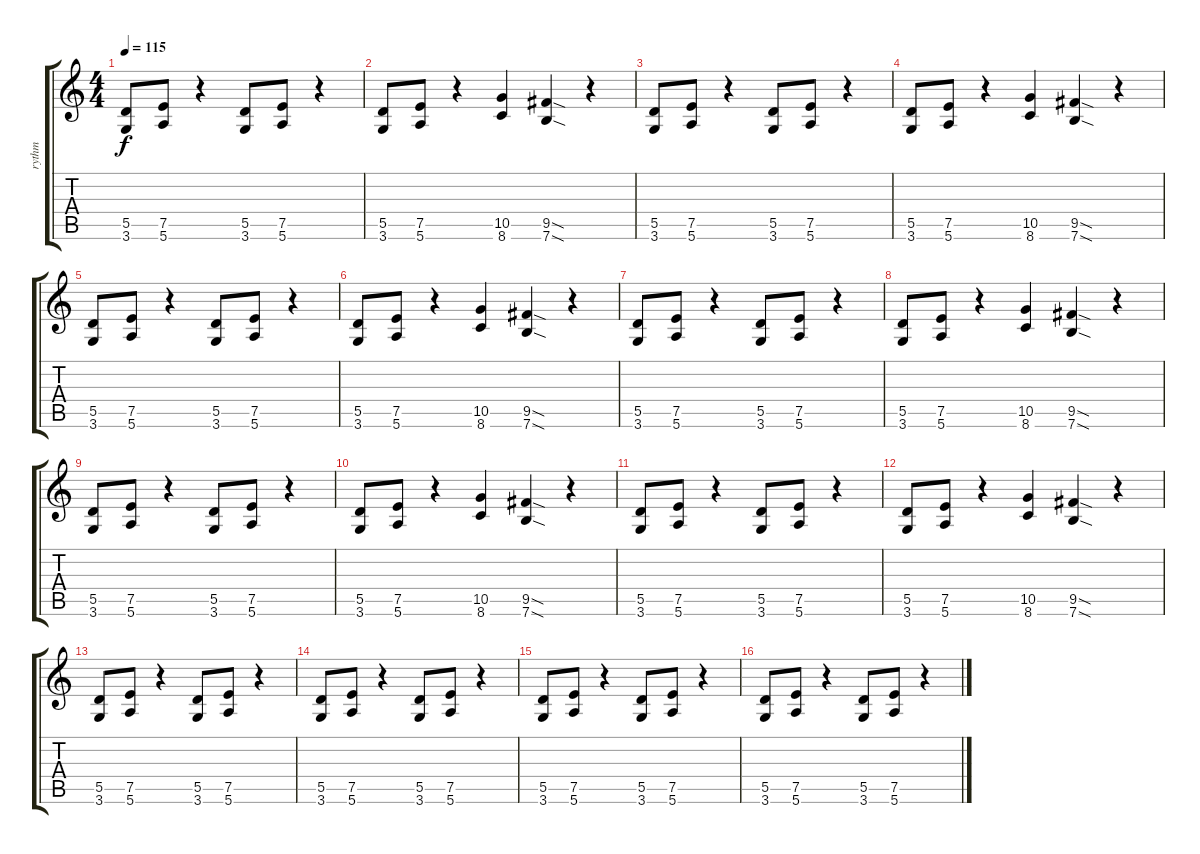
\track ("rythm" "rythm") {instrument distortionguitar}
\staff {score tabs}
\tuning (E4 B3 G3 D3 A2 E2) {hide}
\ts (4 4)
\tempo 115
\clef g2
\ks c
(5.5 3.6).8{dy f} (7.5 5.6).8 r.4 (5.5 3.6).8 (7.5 5.6).8 r.4 |
(5.5 3.6).8 (7.5 5.6).8 r.4 (10.5 8.6).4 (9.5{sod} 7.6{sod}).4 r.4 |
(5.5 3.6).8 (7.5 5.6).8 r.4 (5.5 3.6).8 (7.5 5.6).8 r.4 |
(5.5 3.6).8 (7.5 5.6).8 r.4 (10.5 8.6).4 (9.5{sod} 7.6{sod}).4 r.4 |
(5.5 3.6).8 (7.5 5.6).8 r.4 (5.5 3.6).8 (7.5 5.6).8 r.4 |
(5.5 3.6).8 (7.5 5.6).8 r.4 (10.5 8.6).4 (9.5{sod} 7.6{sod}).4 r.4 |
(5.5 3.6).8 (7.5 5.6).8 r.4 (5.5 3.6).8 (7.5 5.6).8 r.4 |
(5.5 3.6).8 (7.5 5.6).8 r.4 (10.5 8.6).4 (9.5{sod} 7.6{sod}).4 r.4 |
(5.5 3.6).8 (7.5 5.6).8 r.4 (5.5 3.6).8 (7.5 5.6).8 r.4 |
(5.5 3.6).8 (7.5 5.6).8 r.4 (10.5 8.6).4 (9.5{sod} 7.6{sod}).4 r.4 |
(5.5 3.6).8 (7.5 5.6).8 r.4 (5.5 3.6).8 (7.5 5.6).8 r.4 |
(5.5 3.6).8 (7.5 5.6).8 r.4 (10.5 8.6).4 (9.5{sod} 7.6{sod}).4 r.4 |
(5.5 3.6).8 (7.5 5.6).8 r.4 (5.5 3.6).8 (7.5 5.6).8 r.4 |
(5.5 3.6).8 (7.5 5.6).8 r.4 (5.5 3.6).8 (7.5 5.6).8 r.4 |
(5.5 3.6).8 (7.5 5.6).8 r.4 (5.5 3.6).8 (7.5 5.6).8 r.4 |
(5.5 3.6).8 (7.5 5.6).8 r.4 (5.5 3.6).8 (7.5 5.6).8 r.4
